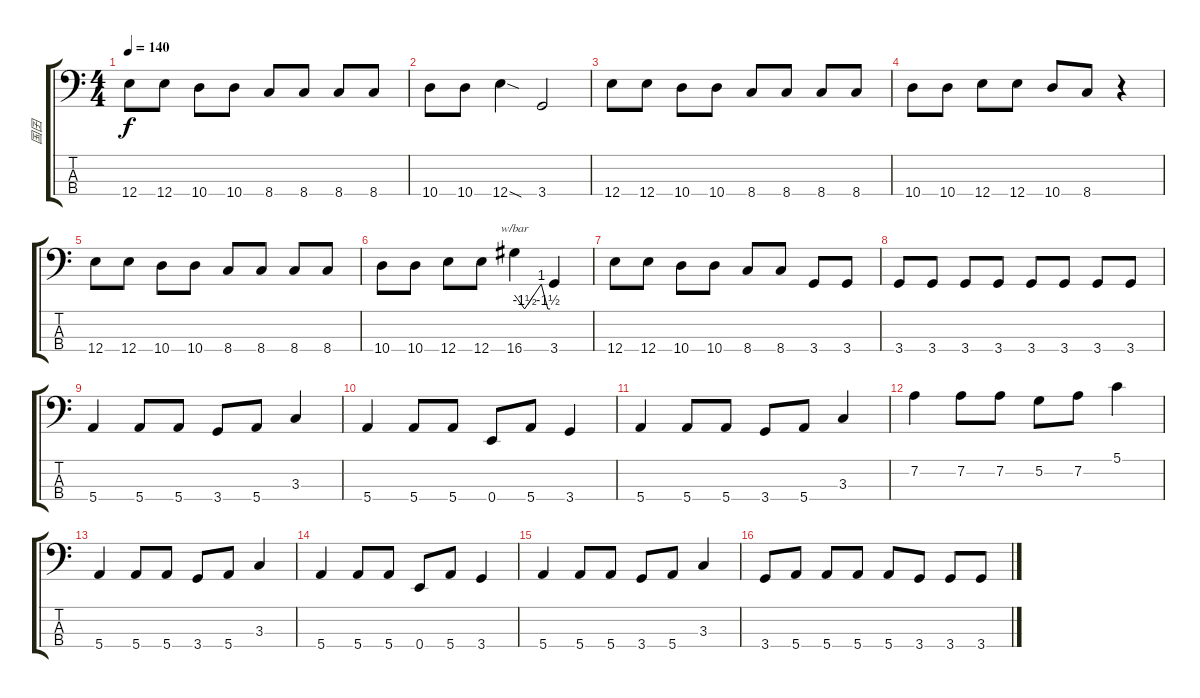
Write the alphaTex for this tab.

\track ("国囝" "国囝") {instrument electricbassfinger}
\staff {score tabs}
\tuning (G2 D2 A1 E1) {hide}
\ts (4 4)
\tempo 140
\clef f4
\ks c
12.4.8{dy f} 12.4.8 10.4.8 10.4.8 8.4.8 8.4.8 8.4.8 8.4.8 |
10.4.8 10.4.8 12.4{sod}.4 3.4.2 |
12.4.8 12.4.8 10.4.8 10.4.8 8.4.8 8.4.8 8.4.8 8.4.8 |
10.4.8 10.4.8 12.4.8 12.4.8 10.4.8 8.4.8 r.4 |
12.4.8 12.4.8 10.4.8 10.4.8 8.4.8 8.4.8 8.4.8 8.4.8 |
10.4.8 10.4.8 12.4.8 12.4.8 16.4.4{tbe (custom default 0 0 17 -6 45 4 56 -6 58 -6 60 -6)} 3.4.4 |
12.4.8 12.4.8 10.4.8 10.4.8 8.4.8 8.4.8 3.4.8 3.4.8 |
3.4.8 3.4.8 3.4.8 3.4.8 3.4.8 3.4.8 3.4.8 3.4.8 |
5.4.4 5.4.8 5.4.8 3.4.8 5.4.8 3.3.4 |
5.4.4 5.4.8 5.4.8 0.4.8 5.4.8 3.4.4 |
5.4.4 5.4.8 5.4.8 3.4.8 5.4.8 3.3.4 |
7.2.4 7.2.8 7.2.8 5.2.8 7.2.8 5.1.4 |
5.4.4 5.4.8 5.4.8 3.4.8 5.4.8 3.3.4 |
5.4.4 5.4.8 5.4.8 0.4.8 5.4.8 3.4.4 |
5.4.4 5.4.8 5.4.8 3.4.8 5.4.8 3.3.4 |
3.4.8 5.4.8 5.4.8 5.4.8 5.4.8 3.4.8 3.4.8 3.4.8
